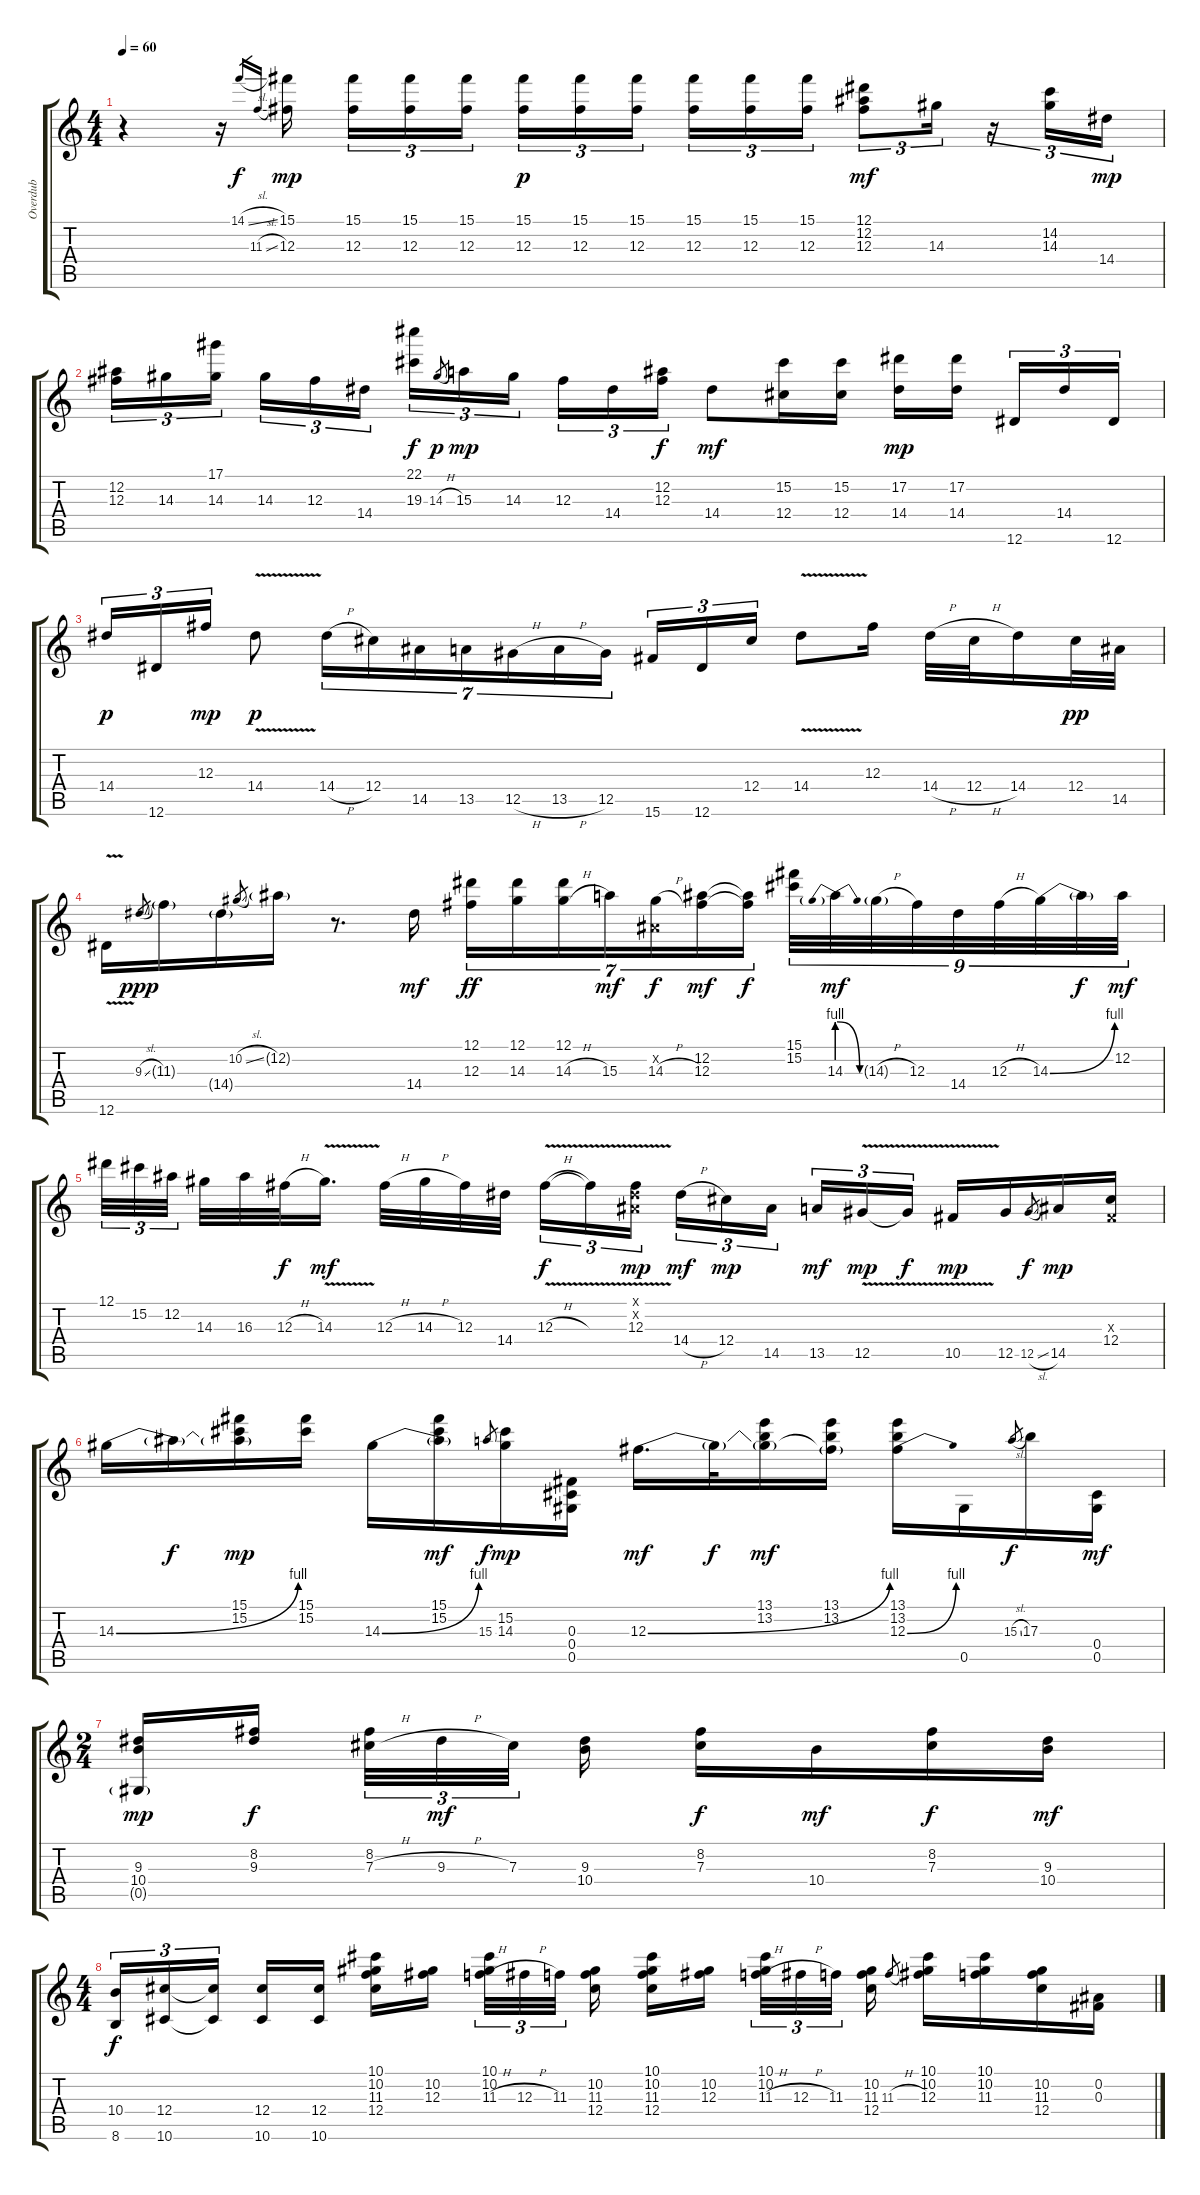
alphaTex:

\track ("Overdub" "Overdub") {instrument electricguitarjazz}
\staff {score tabs}
\tuning (Eb4 Bb3 Gb3 Db3 Ab2 Eb2) {hide}
\ts (4 4)
\tempo 60
\clef g2
\ks c
r.4{dy p} r.16 14.1{sl}.16{gr dy f} 11.3{sl}.16{gr} (15.1 12.3).16{dy mp} (15.1 12.3).16{tu (3 2)} (15.1 12.3).16{tu (3 2)} (15.1 12.3).16{tu (3 2)} (15.1 12.3).16{tu (3 2) dy p} (15.1 12.3).16{tu (3 2)} (15.1 12.3).16{tu (3 2)} (15.1 12.3).16{tu (3 2)} (15.1 12.3).16{tu (3 2)} (15.1 12.3).16{tu (3 2)} (12.1 12.2 12.3).8{tu (3 2) dy mf} 14.3.16{tu (3 2)} r.16{tu (3 2)} (14.2 14.3).16{tu (3 2)} 14.4.16{tu (3 2) dy mp} |
(12.2 12.3).16{tu (3 2)} 14.3.16{tu (3 2)} (17.1 14.3).16{tu (3 2)} 14.3.16{tu (3 2)} 12.3.16{tu (3 2)} 14.4.16{tu (3 2)} (22.1 19.3).16{tu (3 2) dy f} 14.3{h}.8{gr dy p} 15.3.16{tu (3 2) dy mp} 14.3.16{tu (3 2)} 12.3.16{tu (3 2)} 14.4.16{tu (3 2)} (12.2 12.3).16{tu (3 2) dy f} 14.4.8{dy mf} (15.2 12.4).16 (15.2 12.4).16 (17.2 14.4).16{dy mp} (17.2 14.4).16 12.6.16{tu (3 2)} 14.4.16{tu (3 2)} 12.6.16{tu (3 2)} |
14.4.16{tu (3 2) dy p} 12.6.16{tu (3 2)} 12.3.16{tu (3 2) dy mp} 14.4{v}.8{dy p} 14.4{h}.16{tu (7 4)} 12.4.16{tu (7 4)} 14.5.16{tu (7 4)} 13.5.16{tu (7 4)} 12.5{h}.16{tu (7 4)} 13.5{h}.16{tu (7 4)} 12.5.16{tu (7 4)} 15.6.16{tu (3 2)} 12.6.16{tu (3 2)} 12.4.16{tu (3 2)} 14.4{v}.8 12.3.16 14.4{h}.32 12.4{h}.32 14.4.16 12.4.32{dy pp} 14.5.32 |
12.6{v}.16 9.3{sl}.8{gr dy ppp} 11.3{g}.16 14.4{g}.16 10.2{sl}.8{gr} 12.2{g}.16 r.8{d} 14.4.16{dy mf} (12.1 12.3).16{tu (7 4) dy ff} (12.1 14.3).16{tu (7 4)} (12.1 14.3{h}).16{tu (7 4)} 15.3.16{tu (7 4) dy mf} (0.2{x} 14.3{h}).16{tu (7 4) dy f} (12.2 12.3).16{tu (7 4) dy mf} (12.2{t} 12.3{t}).16{tu (7 4) dy f} (15.1 15.2).32{tu (9 8)} 14.3{be (prebendrelease 0 4 60 0)}.32{tu (9 8) dy mf} 14.3{h g}.32{tu (9 8)} 12.3.32{tu (9 8)} 14.4.32{tu (9 8)} 12.3{h}.32{tu (9 8)} 14.3{be (bend 0 0 60 4)}.32{tu (9 8)} 14.3{t}.32{tu (9 8) dy f} 12.2.32{tu (9 8) dy mf} |
12.1.32{tu (3 2)} 15.2.32{tu (3 2)} 12.2.32{tu (3 2)} 14.3.32 16.3.32 12.3{h}.32{dy f} 14.3{v}.16{d dy mf} 12.3{h}.32 14.3{h}.32 12.3.32 14.4.32 12.3{v h}.16{tu (3 2) dy f} 12.3{t}.16{tu (3 2)} (0.1{v x} 0.2{v x} 12.3{v}).16{tu (3 2) dy mp} 14.4{h}.16{tu (3 2) dy mf} 12.4.16{tu (3 2) dy mp} 14.5.16{tu (3 2)} 13.5.16{tu (3 2) dy mf} 12.5{v}.16{tu (3 2) dy mp} 12.5{t}.16{tu (3 2) dy f} 10.5{v}.16{dy mp} 12.5.16 12.5{sl}.8{gr dy f} 14.5.16{dy mp} (0.3{x} 12.4).16 |
14.3{be (bend 0 0 60 4)}.16{volume 8} 14.3{t}.16{dy f} (15.1 15.2 14.3{t}).16{dy mp} (15.1 15.2).16 14.3{be (bend 0 0 60 4)}.16 (15.1 15.2 14.3{t}).16{dy mf} 15.3.8{gr dy f} (15.2 14.3).16{dy mp} (0.3 0.4 0.5).16 12.3{be (bend 0 0 60 4)}.16{d dy mf} 12.3{t}.32{dy f} (13.1 13.2 12.3{t}).16{dy mf} (13.1 13.2 12.3{t}).16 (13.1 13.2 12.3{be (bend 0 0 60 4)}).16 0.5.16 15.3{sl}.8{gr dy f} 17.3.16 (0.4 0.5).16{dy mf} |
\ts (2 4)
(9.3 10.4 0.5{g}).16{dy mp} (8.2 9.3).16{dy f} (8.2 7.3{h}).32{tu (3 2)} 9.3{h}.32{tu (3 2) dy mf} 7.3.32{tu (3 2)} (9.3 10.4).16 (8.2 7.3).16{dy f} 10.4.16{dy mf} (8.2 7.3).16{dy f} (9.3 10.4).16{dy mf} |
\ts (4 4)
(10.4 8.6).16{tu (3 2) dy f} (12.4 10.6).16{tu (3 2)} (12.4{t} 10.6{t}).16{tu (3 2)} (12.4 10.6).16 (12.4 10.6).16 (10.1 10.2 11.3 12.4).16 (10.2 12.3).16 (10.1 10.2 11.3{h}).32{tu (3 2)} 12.3{h}.32{tu (3 2)} 11.3.32{tu (3 2)} (10.2 11.3 12.4).16 (10.1 10.2 11.3 12.4).16 (10.2 12.3).16 (10.1 10.2 11.3{h}).32{tu (3 2)} 12.3{h}.32{tu (3 2)} 11.3.32{tu (3 2)} (10.2 11.3 12.4).16 11.3{h}.8{gr} (10.1 10.2 12.3).16 (10.1 10.2 11.3).16 (10.2 11.3 12.4).16 (0.2 0.3).16
